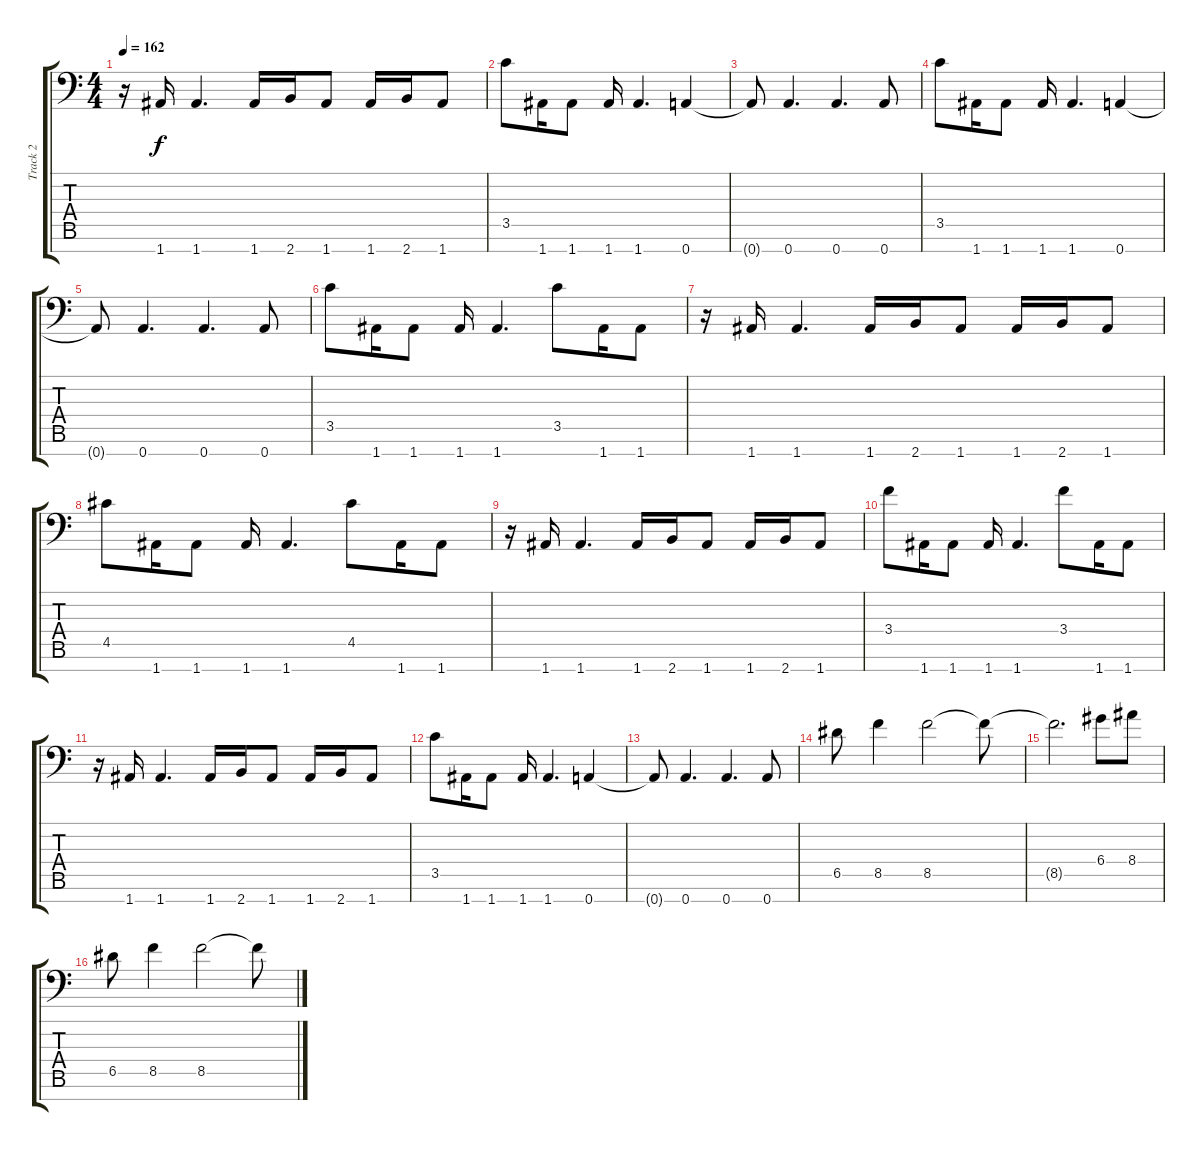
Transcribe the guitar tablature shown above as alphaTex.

\track ("Track 2" "Track 2") {instrument overdrivenguitar}
\staff {score tabs}
\tuning (E4 B3 G3 D3 A2 E2 A1) {hide}
\ts (4 4)
\tempo 162
\clef f4
\ks c
r.16{dy f} 1.7.16 1.7.4{d} 1.7.16 2.7.16 1.7.8 1.7.16 2.7.16 1.7.8 |
3.5.8 1.7.16 1.7.8 1.7.16 1.7.4{d} 0.7.4 |
0.7{t}.8 0.7.4{d} 0.7.4{d} 0.7.8 |
3.5.8 1.7.16 1.7.8 1.7.16 1.7.4{d} 0.7.4 |
0.7{t}.8 0.7.4{d} 0.7.4{d} 0.7.8 |
3.5.8 1.7.16 1.7.8 1.7.16 1.7.4{d} 3.5.8 1.7.16 1.7.8 |
r.16 1.7.16 1.7.4{d} 1.7.16 2.7.16 1.7.8 1.7.16 2.7.16 1.7.8 |
4.5.8 1.7.16 1.7.8 1.7.16 1.7.4{d} 4.5.8 1.7.16 1.7.8 |
r.16 1.7.16 1.7.4{d} 1.7.16 2.7.16 1.7.8 1.7.16 2.7.16 1.7.8 |
3.4.8 1.7.16 1.7.8 1.7.16 1.7.4{d} 3.4.8 1.7.16 1.7.8 |
r.16 1.7.16 1.7.4{d} 1.7.16 2.7.16 1.7.8 1.7.16 2.7.16 1.7.8 |
3.5.8 1.7.16 1.7.8 1.7.16 1.7.4{d} 0.7.4 |
0.7{t}.8 0.7.4{d} 0.7.4{d} 0.7.8 |
6.5.8 8.5.4 8.5.2 8.5{t}.8 |
8.5{t}.2{d} 6.4.8 8.4.8 |
6.5.8 8.5.4 8.5.2 8.5{t}.8
